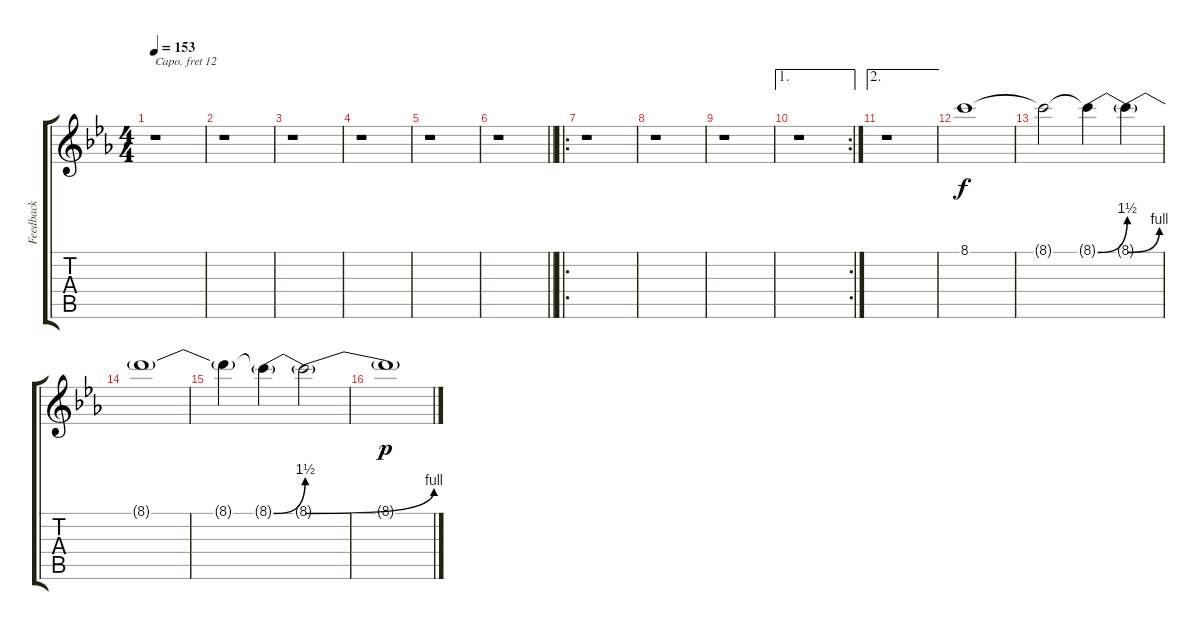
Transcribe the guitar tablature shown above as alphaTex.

\track ("Feedback" "Feedback") {instrument whistle}
\staff {score tabs}
\capo 12
\tuning (E4 B3 G3 D3 A2 E2) {hide}
\ts (4 4)
\tempo 153
\clef g2
\ks eb
r.1{dy f} |
r.1 |
r.1 |
r.1 |
r.1 |
\barLineRight lightlight
r.1 |
\ro
r.1 |
r.1 |
r.1 |
\ae 1
\rc 2
r.1 |
\ae 2
r.1 |
8.1.1 |
8.1{t}.2 8.1{be (bend 0 0 60 6) t}.4 8.1{be (bend 0 0 60 4) t}.4 |
8.1{t}.1 |
8.1{t}.4 8.1{be (bend 0 0 60 6) t}.4 8.1{be (bend 0 0 60 4) t}.2 |
8.1{t}.1{dy p}
